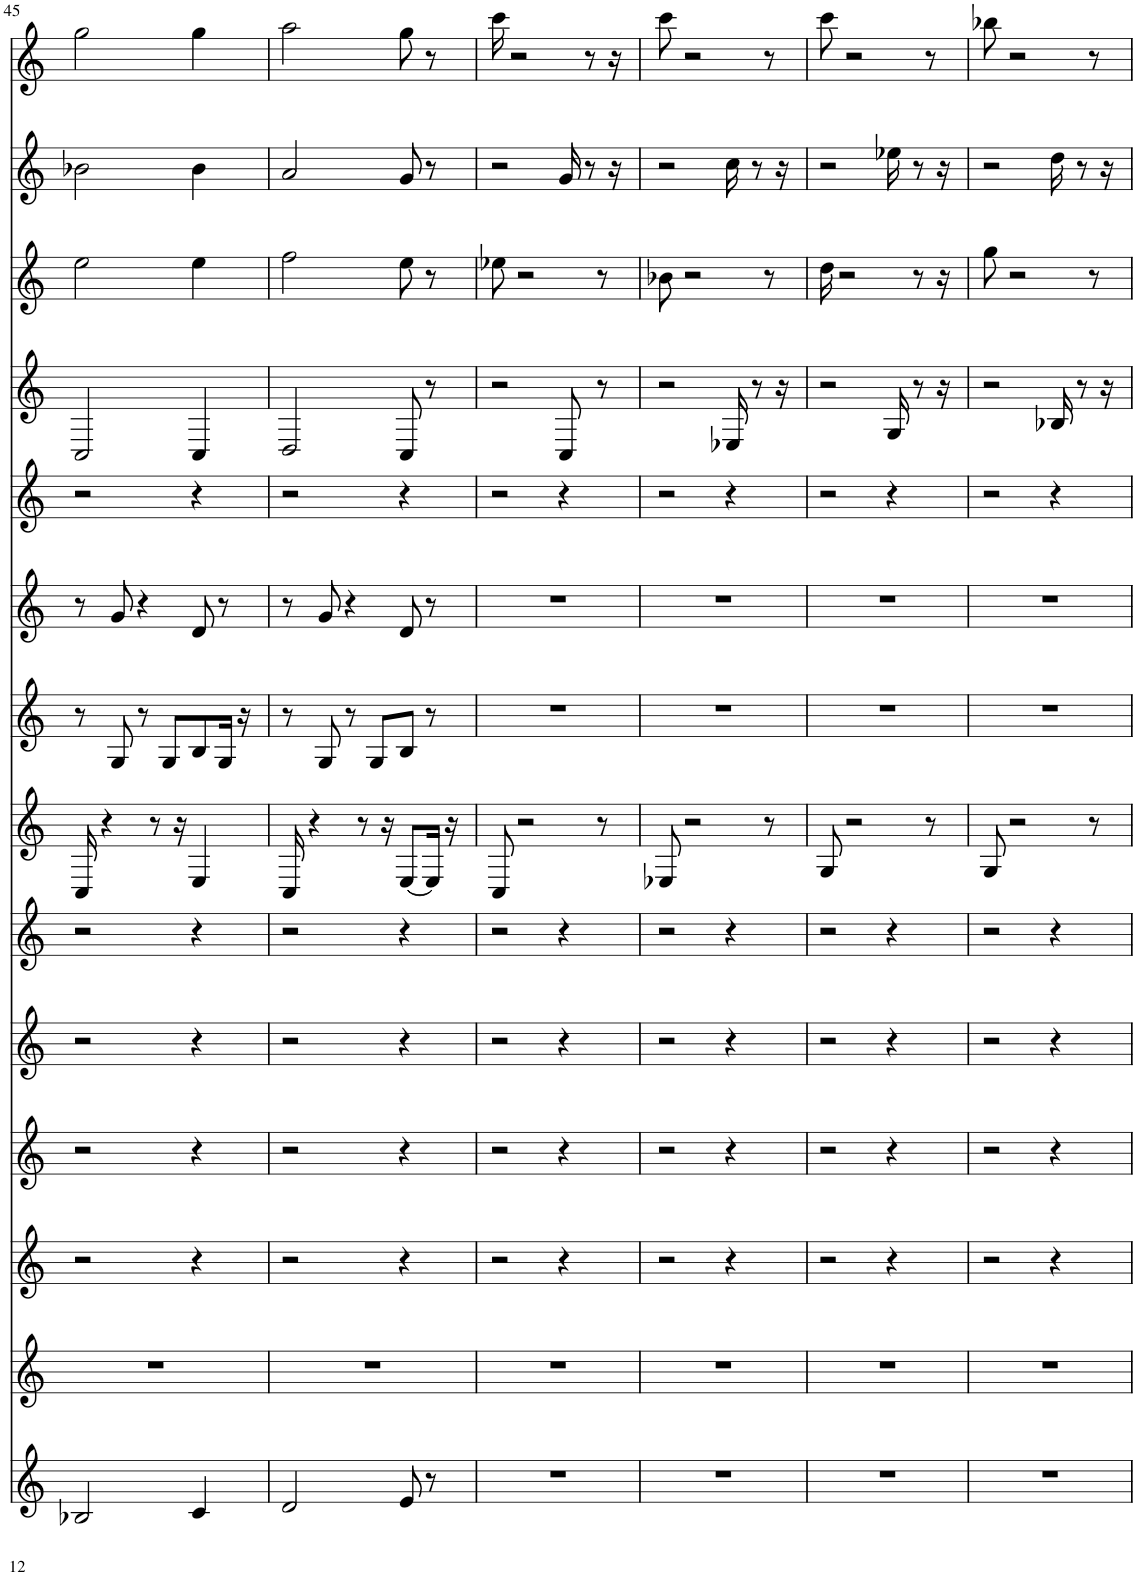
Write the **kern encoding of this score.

**kern	**kern	**kern	**kern	**kern	**kern	**kern	**kern	**kern	**kern	**kern	**kern	**kern	**kern
*part14	*part13	*part12	*part11	*part10	*part9	*part8	*part7	*part6	*part5	*part4	*part3	*part2	*part1
*staff14	*staff13	*staff12	*staff11	*staff10	*staff9	*staff8	*staff7	*staff6	*staff5	*staff4	*staff3	*staff2	*staff1
*I"TRACK 15	*I"TRACK 14	*I"TRACK 12	*I"TRACK 11	*I"TRACK 10	*I"TRACK 09	*I"TRACK 08	*I"TRACK 07	*I"TRACK 06	*I"TRACK 05	*I"TRACK 04	*I"TRACK 03	*I"TRACK 02	*I"TRACK 01
!!LO:PB:g=z
*clefG2	*clefG2	*clefG2	*clefG2	*clefG2	*clefG2	*clefG2	*clefG2	*clefG2	*clefG2	*clefG2	*clefG2	*clefG2	*clefG2
*k[]	*k[]	*k[]	*k[]	*k[]	*k[]	*k[]	*k[]	*k[]	*k[]	*k[]	*k[]	*k[]	*k[]
*M6/8	*M6/8	*M6/8	*M6/8	*M6/8	*M6/8	*M6/8	*M6/8	*M6/8	*M6/8	*M6/8	*M6/8	*M6/8	*M6/8
=45	=45	=45	=45	=45	=45	=45	=45	=45	=45	=45	=45	=45	=45
2B-X/	2.r	2r	2r	2r	2r	16C/	8r	8r	2r	2C/	2ee\	2b-X\	2gg\
.	.	.	.	.	.	4r	.	.	.	.	.	.	.
.	.	.	.	.	.	.	8G/	8g/	.	.	.	.	.
.	.	.	.	.	.	.	8r	4r	.	.	.	.	.
.	.	.	.	.	.	8r	.	.	.	.	.	.	.
.	.	.	.	.	.	.	8G/L	.	.	.	.	.	.
.	.	.	.	.	.	16r	.	.	.	.	.	.	.
4c/	.	4r	4r	4r	4r	4E/	8B/	8d/	4r	4C/	4ee\	4b-\	4gg\
.	.	.	.	.	.	.	16G/Jk	8r	.	.	.	.	.
.	.	.	.	.	.	.	16r	.	.	.	.	.	.
=46	=46	=46	=46	=46	=46	=46	=46	=46	=46	=46	=46	=46	=46
2d/	2.r	2r	2r	2r	2r	16C/	8r	8r	2r	2D/	2ff\	2a/	2aa\
.	.	.	.	.	.	4r	.	.	.	.	.	.	.
.	.	.	.	.	.	.	8G/	8g/	.	.	.	.	.
.	.	.	.	.	.	.	8r	4r	.	.	.	.	.
.	.	.	.	.	.	8r	.	.	.	.	.	.	.
.	.	.	.	.	.	.	8G/L	.	.	.	.	.	.
.	.	.	.	.	.	16r	.	.	.	.	.	.	.
8e/	.	4r	4r	4r	4r	[8E/L	8B/J	8d/	4r	8C/	8ee\	8g/	8gg\
8r	.	.	.	.	.	16E/Jk]	8r	8r	.	8r	8r	8r	8r
.	.	.	.	.	.	16r	.	.	.	.	.	.	.
=47	=47	=47	=47	=47	=47	=47	=47	=47	=47	=47	=47	=47	=47
2.r	2.r	2r	2r	2r	2r	8C/	2.r	2.r	2r	2r	8ee-X\	2r	16ccc\
.	.	.	.	.	.	.	.	.	.	.	.	.	2r
.	.	.	.	.	.	2r	.	.	.	.	2r	.	.
.	.	4r	4r	4r	4r	.	.	.	4r	8C/	.	16g/	.
.	.	.	.	.	.	.	.	.	.	.	.	8r	8r
.	.	.	.	.	.	8r	.	.	.	8r	8r	.	.
.	.	.	.	.	.	.	.	.	.	.	.	16r	16r
=48	=48	=48	=48	=48	=48	=48	=48	=48	=48	=48	=48	=48	=48
2.r	2.r	2r	2r	2r	2r	8E-X/	2.r	2.r	2r	2r	8b-X\	2r	8ccc\
.	.	.	.	.	.	2r	.	.	.	.	2r	.	2r
.	.	4r	4r	4r	4r	.	.	.	4r	16E-X/	.	16cc\	.
.	.	.	.	.	.	.	.	.	.	8r	.	8r	.
.	.	.	.	.	.	8r	.	.	.	.	8r	.	8r
.	.	.	.	.	.	.	.	.	.	16r	.	16r	.
=49	=49	=49	=49	=49	=49	=49	=49	=49	=49	=49	=49	=49	=49
2.r	2.r	2r	2r	2r	2r	8G/	2.r	2.r	2r	2r	16dd\	2r	8ccc\
.	.	.	.	.	.	.	.	.	.	.	2r	.	.
.	.	.	.	.	.	2r	.	.	.	.	.	.	2r
.	.	4r	4r	4r	4r	.	.	.	4r	16G/	.	16ee-X\	.
.	.	.	.	.	.	.	.	.	.	8r	8r	8r	.
.	.	.	.	.	.	8r	.	.	.	.	.	.	8r
.	.	.	.	.	.	.	.	.	.	16r	16r	16r	.
=50	=50	=50	=50	=50	=50	=50	=50	=50	=50	=50	=50	=50	=50
2.r	2.r	2r	2r	2r	2r	8G/	2.r	2.r	2r	2r	8gg\	2r	8bb-X\
.	.	.	.	.	.	2r	.	.	.	.	2r	.	2r
.	.	4r	4r	4r	4r	.	.	.	4r	16B-X/	.	16dd\	.
.	.	.	.	.	.	.	.	.	.	8r	.	8r	.
.	.	.	.	.	.	8r	.	.	.	.	8r	.	8r
.	.	.	.	.	.	.	.	.	.	16r	.	16r	.
=	=	=	=	=	=	=	=	=	=	=	=	=	=
*-	*-	*-	*-	*-	*-	*-	*-	*-	*-	*-	*-	*-	*-
